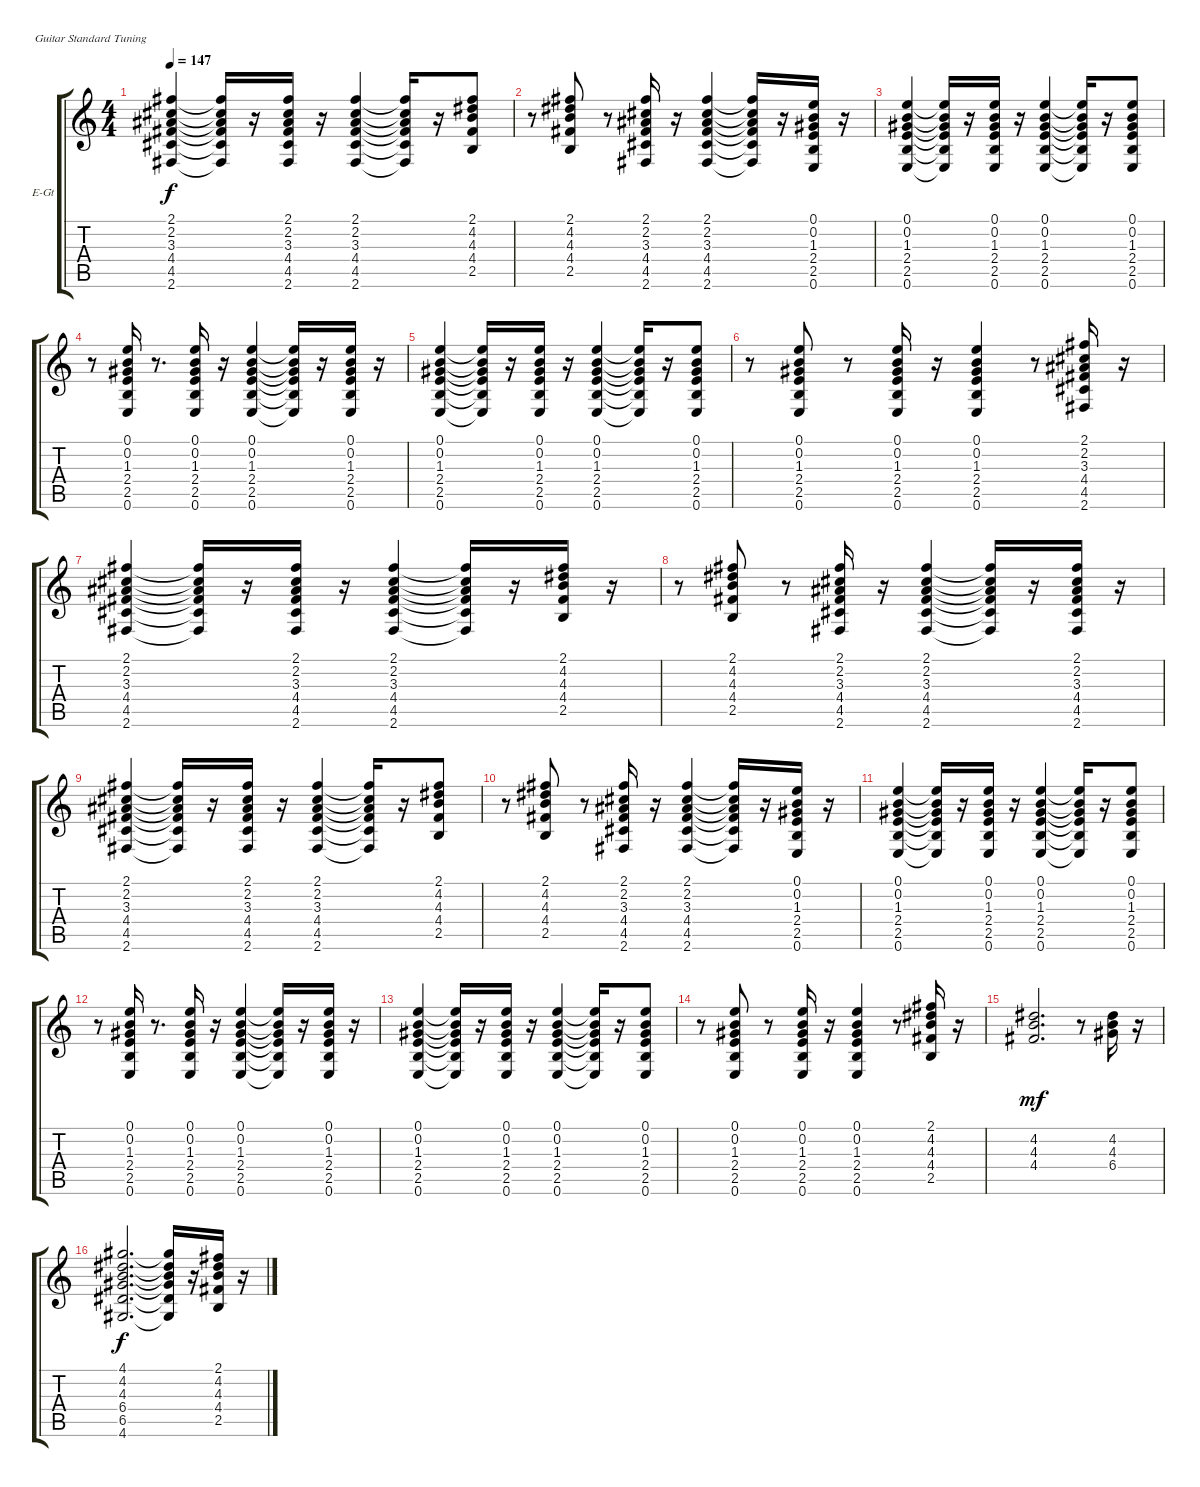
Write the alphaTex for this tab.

\bracketExtendMode groupsimilarinstruments
\firstSystemTrackNameOrientation horizontal
\otherSystemsTrackNameOrientation horizontal
\track ("Guitar 2" "E-Gt") {instrument overdrivenguitar}
\staff {score tabs}
\tuning (E4 B3 G3 D3 A2 E2)
\ts (4 4)
\tempo 147
\clef g2
\ks c
(2.1 2.2 3.3 4.4 4.5 2.6).4{dy f} (2.1{t} 2.2{t} 3.3{t} 4.4{t} 4.5{t} 2.6{t}).16 r.16 (2.1 2.2 3.3 4.4 4.5 2.6).16 r.16 (2.1 2.2 3.3 4.4 4.5 2.6).4 (2.1{t} 2.2{t} 3.3{t} 4.4{t} 4.5{t} 2.6{t}).16 r.16 (2.1 4.2 4.3 4.4 2.5).8 |
r.8 (2.1 4.2 4.3 4.4 2.5).8 r.8 (2.1 2.2 3.3 4.4 4.5 2.6).16 r.16 (2.1 2.2 3.3 4.4 4.5 2.6).4 (2.1{t} 2.2{t} 3.3{t} 4.4{t} 4.5{t} 2.6{t}).16 r.16 (0.1 0.2 1.3 2.4 2.5 0.6).16 r.16 |
(0.1 0.2 1.3 2.4 2.5 0.6).4 (0.1{t} 0.2{t} 1.3{t} 2.4{t} 2.5{t} 0.6{t}).16 r.16 (0.1 0.2 1.3 2.4 2.5 0.6).16 r.16 (0.1 0.2 1.3 2.4 2.5 0.6).4 (0.1{t} 0.2{t} 1.3{t} 2.4{t} 2.5{t} 0.6{t}).16 r.16 (0.1 0.2 1.3 2.4 2.5 0.6).8 |
r.8 (0.1 0.2 1.3 2.4 2.5 0.6).16 r.8{d} (0.1 0.2 1.3 2.4 2.5 0.6).16 r.16 (0.1 0.2 1.3 2.4 2.5 0.6).4 (0.1{t} 0.2{t} 1.3{t} 2.4{t} 2.5{t} 0.6{t}).16 r.16 (0.1 0.2 1.3 2.4 2.5 0.6).16 r.16 |
(0.1 0.2 1.3 2.4 2.5 0.6).4 (0.1{t} 0.2{t} 1.3{t} 2.4{t} 2.5{t} 0.6{t}).16 r.16 (0.1 0.2 1.3 2.4 2.5 0.6).16 r.16 (0.1 0.2 1.3 2.4 2.5 0.6).4 (0.1{t} 0.2{t} 1.3{t} 2.4{t} 2.5{t} 0.6{t}).16 r.16 (0.1 0.2 1.3 2.4 2.5 0.6).8 |
r.8 (0.1 0.2 1.3 2.4 2.5 0.6).8 r.8 (0.1 0.2 1.3 2.4 2.5 0.6).16 r.16 (0.1 0.2 1.3 2.4 2.5 0.6).4 r.8 (2.1 2.2 3.3 4.4 4.5 2.6).16 r.16 |
(2.1 2.2 3.3 4.4 4.5 2.6).4 (2.1{t} 2.2{t} 3.3{t} 4.4{t} 4.5{t} 2.6{t}).16 r.16 (2.1 2.2 3.3 4.4 4.5 2.6).16 r.16 (2.1 2.2 3.3 4.4 4.5 2.6).4 (2.1{t} 2.2{t} 3.3{t} 4.4{t} 4.5{t} 2.6{t}).16 r.16 (2.1 4.2 4.3 4.4 2.5).16 r.16 |
r.8 (2.1 4.2 4.3 4.4 2.5).8 r.8 (2.1 2.2 3.3 4.4 4.5 2.6).16 r.16 (2.1 2.2 3.3 4.4 4.5 2.6).4 (2.1{t} 2.2{t} 3.3{t} 4.4{t} 4.5{t} 2.6{t}).16 r.16 (2.1 2.2 3.3 4.4 4.5 2.6).16 r.16 |
(2.1 2.2 3.3 4.4 4.5 2.6).4 (2.1{t} 2.2{t} 3.3{t} 4.4{t} 4.5{t} 2.6{t}).16 r.16 (2.1 2.2 3.3 4.4 4.5 2.6).16 r.16 (2.1 2.2 3.3 4.4 4.5 2.6).4 (2.1{t} 2.2{t} 3.3{t} 4.4{t} 4.5{t} 2.6{t}).16 r.16 (2.1 4.2 4.3 4.4 2.5).8 |
r.8 (2.1 4.2 4.3 4.4 2.5).8 r.8 (2.1 2.2 3.3 4.4 4.5 2.6).16 r.16 (2.1 2.2 3.3 4.4 4.5 2.6).4 (2.1{t} 2.2{t} 3.3{t} 4.4{t} 4.5{t} 2.6{t}).16 r.16 (0.1 0.2 1.3 2.4 2.5 0.6).16 r.16 |
(0.1 0.2 1.3 2.4 2.5 0.6).4 (0.1{t} 0.2{t} 1.3{t} 2.4{t} 2.5{t} 0.6{t}).16 r.16 (0.1 0.2 1.3 2.4 2.5 0.6).16 r.16 (0.1 0.2 1.3 2.4 2.5 0.6).4 (0.1{t} 0.2{t} 1.3{t} 2.4{t} 2.5{t} 0.6{t}).16 r.16 (0.1 0.2 1.3 2.4 2.5 0.6).8 |
r.8 (0.1 0.2 1.3 2.4 2.5 0.6).16 r.8{d} (0.1 0.2 1.3 2.4 2.5 0.6).16 r.16 (0.1 0.2 1.3 2.4 2.5 0.6).4 (0.1{t} 0.2{t} 1.3{t} 2.4{t} 2.5{t} 0.6{t}).16 r.16 (0.1 0.2 1.3 2.4 2.5 0.6).16 r.16 |
(0.1 0.2 1.3 2.4 2.5 0.6).4 (0.1{t} 0.2{t} 1.3{t} 2.4{t} 2.5{t} 0.6{t}).16 r.16 (0.1 0.2 1.3 2.4 2.5 0.6).16 r.16 (0.1 0.2 1.3 2.4 2.5 0.6).4 (0.1{t} 0.2{t} 1.3{t} 2.4{t} 2.5{t} 0.6{t}).16 r.16 (0.1 0.2 1.3 2.4 2.5 0.6).8 |
r.8 (0.1 0.2 1.3 2.4 2.5 0.6).8 r.8 (0.1 0.2 1.3 2.4 2.5 0.6).16 r.16 (0.1 0.2 1.3 2.4 2.5 0.6).4 r.8 (2.1 4.2 4.3 4.4 2.5).16 r.16 |
(4.2 4.3 4.4).2{d dy mf} r.8 (4.2 4.3 6.4).16 r.16 |
(4.1 4.2 4.3 6.4 6.5 4.6).2{d dy f} (4.1{t} 4.2{t} 4.3{t} 6.4{t} 6.5{t} 4.6{t}).16 r.16 (2.1 4.2 4.3 4.4 2.5).16 r.16
